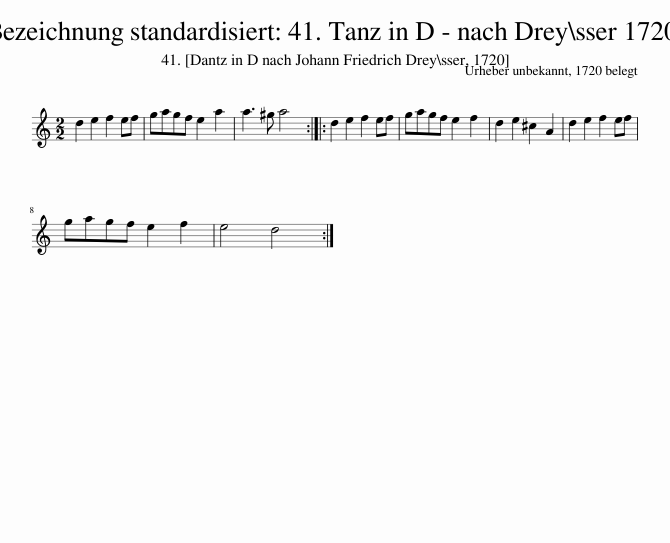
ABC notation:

X:1
L:1/8
M:2/2
I:linebreak $
K:C
V:1 treble
V:1
 d2 e2 f2 ef | gagf e2 a2 | a3 ^g a4 :: d2 e2 f2 ef | gagf e2 f2 | %5
 d2 e2 ^c2 A2 | d2 e2 f2 ef |$ gagf e2 f2 | e4 d4 :| %9
